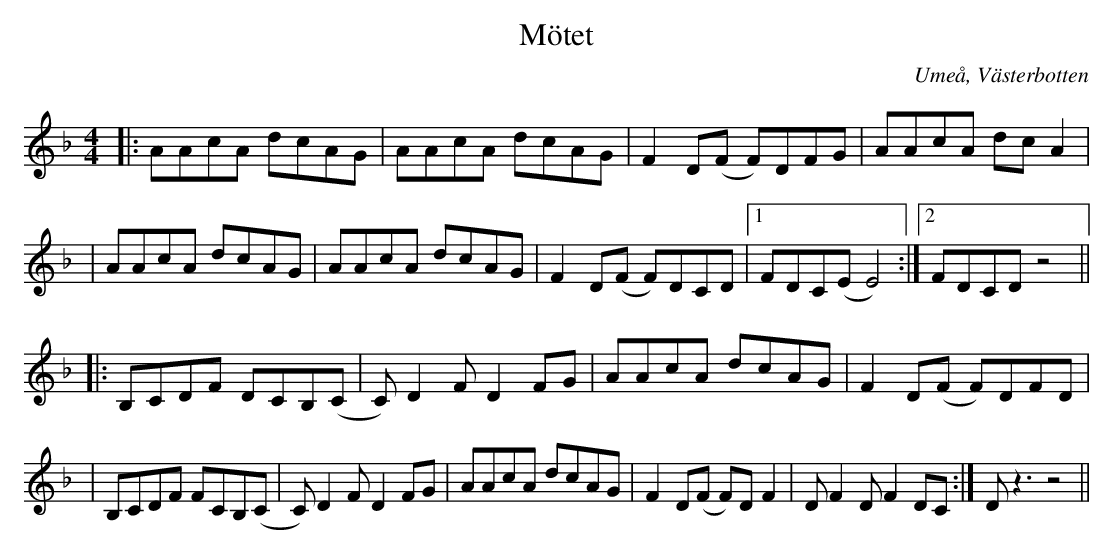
X:1
T:Mötet
O:Umeå, Västerbotten
M:4/4
L:1/8
K:Dm
|: AAcA dcAG | AAcA dcAG | F2D(F F)DFG | AAcA dcA2 |
| AAcA dcAG | AAcA dcAG | F2D(F F)DCD |1 FDC(E E4) :|2 FDCD z4 ||
|:B,CDF DCB,(C | C)D2F D2FG | AAcA dcAG | F2D(F F)DFD |
| B,CDF FCB,(C | C)D2F D2FG | AAcA dcAG | F2D(F F)DF2 |DF2DF2DC:|Dz3 z4 ||
